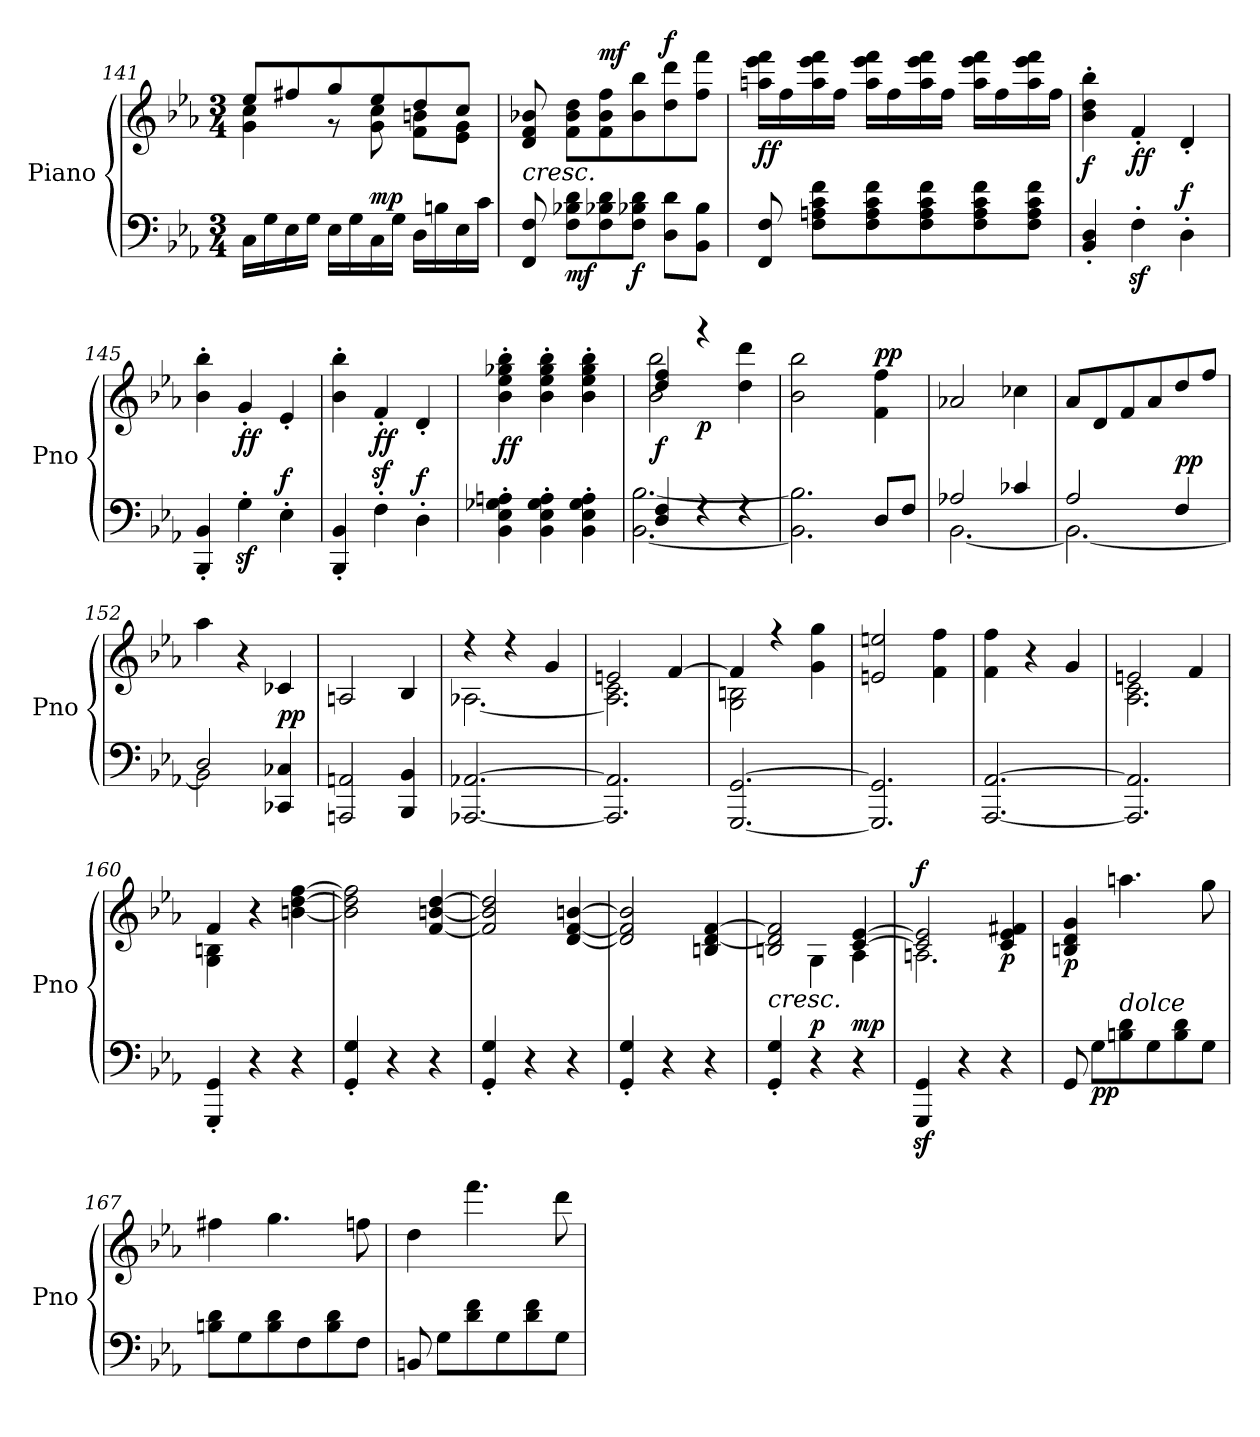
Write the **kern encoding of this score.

**kern	**kern	**dynam
*part1	*part1	*part1
*staff2	*staff1	*staff1/2
*I"Piano	*	*
*I'Pno	*	*
!!LO:LB:g=z
*clefF4	*clefG2	*
*k[b-e-a-]	*k[b-e-a-]	*
*M3/4	*M3/4	*
=141	=141	=141
*	*^	*
16C\LL	8ee-/L	4g\ 4cc\	.
16G\	.	.	.
16E-\	8ff#X/	.	.
16G\JJ	.	.	.
16E-\LL	8gg/	8r	.
16G\	.	.	.
!	!	!	!LO:DY:a=2
16C\	8ee-/	8g\ 8cc\	mp
16G\JJ	.	.	.
16D\LL	8dd/	8f\ 8bn\L	.
16Bn\	.	.	.
16E-\	8cc/J	8e-\ 8g\J	.
16c\JJ	.	.	.
*	*v	*v	*
=142	=142	=142
!	!	!LO:HP:b
8FF/ 8F/	8d/ 8f/ 8b-X/	<
!	!	!LO:DY:b=2
8F\ 8B-X\ 8d\L	8f\ 8b-\ 8dd\L	mf
!	!	!LO:DY:a
8F\ 8B-X\ 8d\	8f\ 8b-\ 8ff\	mf
!	!	!LO:DY:b=2
8F\ 8B-X\ 8d\J	8b-\ 8bb-\	f
!	!	!LO:DY:a
8D\ 8d\L	8dd\ 8ddd\	f
8BB-\ 8B-\J	8ff\ 8fff\J	.
.	.	[
=143	=143	=143
!	!	!LO:DY:b
8FF/ 8F/	16aan!\ 16eee-!\ 16fff!\LL	ff
.	16ff!\	.
8F\ 8An\ 8c\ 8f\L	16aa!\ 16eee-!\ 16fff!\	.
.	16ff!\JJ	.
8F\ 8A\ 8c\ 8f\	16aa!\ 16eee-!\ 16fff!\LL	.
.	16ff!\	.
8F\ 8A\ 8c\ 8f\	16aa!\ 16eee-!\ 16fff!\	.
.	16ff!\JJ	.
8F\ 8A\ 8c\ 8f\	16aa!\ 16eee-!\ 16fff!\LL	.
.	16ff!\	.
8F\ 8A\ 8c\ 8f\J	16aa!\ 16eee-!\ 16fff!\	.
.	16ff!\JJ	.
=144	=144	=144
!	!	!LO:DY:b
4BB-/' 4D/'	4b-\' 4dd\' 4bb-\'	f
!	!	!LO:DY:b
4Fz>'\	4f'/	ff
!	!	!LO:DY:a=2
4D'\	4d'/	f
=145	=145	=145
4BBB-/' 4BB-/'	4b-\' 4bb-\'	.
!	!	!LO:DY:b
4Gz>'\	4g'/	ff
!	!	!LO:DY:a=2
4E-'\	4e-'/	f
=146	=146	=146
4BBB-/' 4BB-/'	4b-\' 4bb-\'	.
!	!	!LO:DY:b
4F'\	4fz<'/	ff
!	!	!LO:DY:a=2
4D'\	4d'/	f
!!LO:LB:g=z
=147	=147	=147
!	!	!LO:DY:b
4BB-\' 4E-\' 4G-X\' 4An\'	4b-\' 4ee-\' 4gg-X\' 4bb-\'	ff
4BB-\' 4E-\' 4G-\' 4A\'	4b-\' 4ee-\' 4gg-\' 4bb-\'	.
4BB-\' 4E-\' 4G-\' 4A\'	4b-\' 4ee-\' 4gg-\' 4bb-\'	.
=148	=148	=148
*^	*^	*
!	!	!	!	!LO:DY:b
4D/ 4F/	[2.BB-\ [2.B-\	4dd/ 4ff/	2b-\ 2bb-\	f
!	!	!	!	!LO:DY:b
4rF	.	4r	.	p
4rF	.	4rgggyy	4dd\ 4ddd\	.
*	*	*v	*v	*
=149	=149	=149	=149
4ryy	2.BB-\] 2.B-\]	2b-\ 2bb-\	.
4ryy	.	.	.
!	!	!	!LO:DY:a
8D/L	.	4f\ 4ff\	pp
8F/J	.	.	.
=150	=150	=150	=150
2A-X/	[2.BB-\	2a-X/	.
4c-X/	.	4cc-X\	.
=151	=151	=151	=151
2A-/	2.BB-\_	8a-/L	.
.	.	8d/	.
.	.	8f/	.
.	.	8a-/	.
!	!	!	!LO:DY:a=2
4F/	.	8dd/	pp
.	.	8ff/J	.
=152	=152	=152	=152
2D/	2BB-\]	4aa-\	.
.	.	4r	.
!	!	!	!LO:DY:a=2
4CC-X/ 4C-X/	4rAAAyy	4c-X/	pp
*v	*v	*	*
=153	=153	=153
2AAAn/ 2AAn/	2An/	.
4BBB-/ 4BB-/	4B-/	.
!!LO:LB:g=z
=154	=154	=154
*	*^	*
[2.AAA-X/ [2.AA-X/	4r	[2.A-X\	.
.	4r	.	.
.	4g/	.	.
=155	=155	=155	=155
2.AAA-/] 2.AA-/]	2en/	2.A-\] 2.c\	.
.	[4f/	.	.
=156	=156	=156	=156
[2.GGG/ [2.GG/	4f/]	2G\ 2Bn\	.
.	4r	.	.
.	4g\ 4gg\	4ryy	.
*	*v	*v	*
=157	=157	=157
2.GGG/] 2.GG/]	2en/ 2een/	.
.	4f\ 4ff\	.
=158	=158	=158
[2.AAA-/ [2.AA-/	4f\ 4ff\	.
.	4r	.
.	4g/	.
!!LO:PB:g=z
=159	=159	=159
*	*^	*
2.AAA-/] 2.AA-/]	2en/	2.A-\ 2.c\	.
.	4f/	.	.
=160	=160	=160	=160
4GGG/' 4GG/'	4f/	4G\ 4Bn\	.
4r	4r	2ryy	.
4r	[4bn\ [4dd\ [4ff\	.	.
*	*v	*v	*
=161	=161	=161
4GG/' 4G/'	2b\] 2dd\] 2ff\]	.
4r	.	.
4r	[4f/ [4bn/ [4dd/	.
=162	=162	=162
4GG/' 4G/'	2f/] 2b/] 2dd/]	.
4r	.	.
4r	[4d/ [4f/ [4bn/	.
=163	=163	=163
4GG/' 4G/'	2d/] 2f/] 2b/]	.
4r	.	.
4r	4Bn/ [4d/ [4f/	.
=164	=164	=164
*	*^	*
!LO:TX:a:i:t=cresc.	!	!	!
4GG/' 4G/'	2Bn/ 2d/] 2f/]	4ryy	.
!	!	!	!LO:DY:a=2
4r	.	4G\	p
!	!	!	!LO:DY:a=2
4r	[4c/ [4e-/	4A-\	mp
=165	=165	=165	=165
!	!	!	!LO:DY:a
4GGG/z> 4GG/z>	2c/] 2e-/]	2.An\	f
4r	.	.	.
!	!	!	!LO:DY:b
4r	4c/ 4e-/ 4f#X/	.	p
*	*v	*v	*
!!LO:LB:g=z
=166	=166	=166
!	!	!LO:DY:b
8GG/	4Bn/ 4d/ 4g/	p
!	!	!LO:DY:b=2
8G\L	.	pp
!LO:TX:a:i:t=dolce	!	!
8Bn\ 8d\	4.aan\	.
8G\	.	.
8B\ 8d\	.	.
8G\J	8gg\	.
=167	=167	=167
8Bn\ 8d\L	4ff#X\	.
8G\	.	.
8B\ 8d\	4.gg\	.
8F\	.	.
8B\ 8d\	.	.
8F\J	8ffn\	.
=168	=168	=168
8BBn/	4dd\	.
8G\L	.	.
8d\ 8f\	4.fff\	.
8G\	.	.
8d\ 8f\	.	.
8G\J	8ddd\	.
=	=	=
*-	*-	*-
